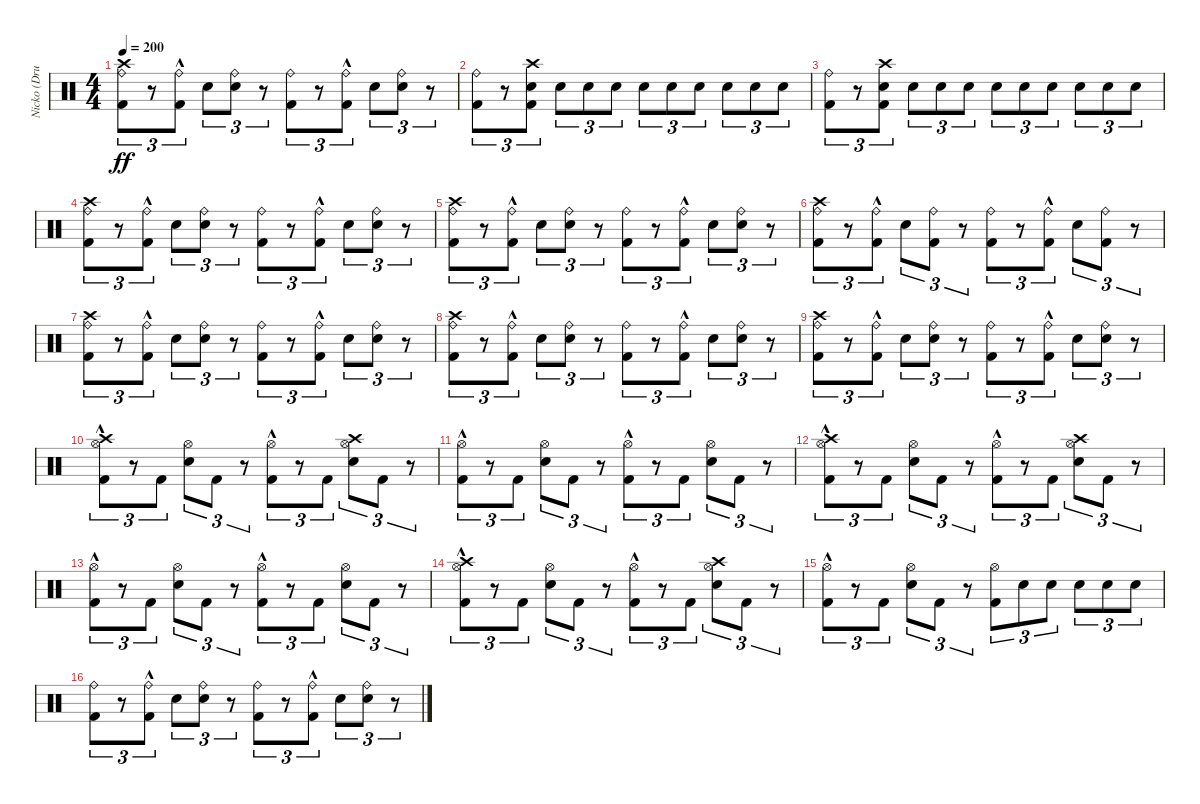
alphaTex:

\track ("Nicko (Drums)" "Nicko (Dru") {instrument percussion}
\staff {score}
\articulation defaults
\ts (4 4)
\tempo 200
\clef neutral
\ks c
("Kick (hit) 2" "Ride (bell)" "Crash high (hit)").8{tu (3 2) dy ff} r.8{tu (3 2)} ("Kick (hit) 2" "Ride (bell)"{hac}).8{tu (3 2)} "Snare (hit) 2".8{tu (3 2)} ("Snare (hit) 2" "Ride (bell)").8{tu (3 2)} r.8{tu (3 2)} ("Kick (hit) 2" "Ride (bell)").8{tu (3 2)} r.8{tu (3 2)} ("Kick (hit) 2" "Ride (bell)"{hac}).8{tu (3 2)} "Snare (hit) 2".8{tu (3 2)} ("Snare (hit) 2" "Ride (bell)").8{tu (3 2)} r.8{tu (3 2)} |
("Kick (hit) 2" "Ride (bell)").8{tu (3 2)} r.8{tu (3 2)} ("Kick (hit) 2" "Snare (hit) 2" "Crash high (hit)").8{tu (3 2)} "Snare (hit) 2".8{tu (3 2)} "Snare (hit) 2".8{tu (3 2)} "Snare (hit) 2".8{tu (3 2)} "Snare (hit) 2".8{tu (3 2)} "Snare (hit) 2".8{tu (3 2)} "Snare (hit) 2".8{tu (3 2)} "Snare (hit) 2".8{tu (3 2)} "Snare (hit) 2".8{tu (3 2)} "Snare (hit) 2".8{tu (3 2)} |
("Kick (hit) 2" "Ride (bell)").8{tu (3 2)} r.8{tu (3 2)} ("Kick (hit) 2" "Snare (hit) 2" "Crash high (hit)").8{tu (3 2)} "Snare (hit) 2".8{tu (3 2)} "Snare (hit) 2".8{tu (3 2)} "Snare (hit) 2".8{tu (3 2)} "Snare (hit) 2".8{tu (3 2)} "Snare (hit) 2".8{tu (3 2)} "Snare (hit) 2".8{tu (3 2)} "Snare (hit) 2".8{tu (3 2)} "Snare (hit) 2".8{tu (3 2)} "Snare (hit) 2".8{tu (3 2)} |
("Kick (hit) 2" "Ride (bell)" "Crash high (hit)").8{tu (3 2)} r.8{tu (3 2)} ("Kick (hit) 2" "Ride (bell)"{hac}).8{tu (3 2)} "Snare (hit) 2".8{tu (3 2)} ("Snare (hit) 2" "Ride (bell)").8{tu (3 2)} r.8{tu (3 2)} ("Kick (hit) 2" "Ride (bell)").8{tu (3 2)} r.8{tu (3 2)} ("Kick (hit) 2" "Ride (bell)"{hac}).8{tu (3 2)} "Snare (hit) 2".8{tu (3 2)} ("Snare (hit) 2" "Ride (bell)").8{tu (3 2)} r.8{tu (3 2)} |
("Kick (hit) 2" "Ride (bell)" "Crash high (hit)").8{tu (3 2)} r.8{tu (3 2)} ("Kick (hit) 2" "Ride (bell)"{hac}).8{tu (3 2)} "Snare (hit) 2".8{tu (3 2)} ("Snare (hit) 2" "Ride (bell)").8{tu (3 2)} r.8{tu (3 2)} ("Kick (hit) 2" "Ride (bell)").8{tu (3 2)} r.8{tu (3 2)} ("Kick (hit) 2" "Ride (bell)"{hac}).8{tu (3 2)} "Snare (hit) 2".8{tu (3 2)} ("Snare (hit) 2" "Ride (bell)").8{tu (3 2)} r.8{tu (3 2)} |
("Kick (hit) 2" "Ride (bell)" "Crash high (hit)").8{tu (3 2)} r.8{tu (3 2)} ("Kick (hit) 2" "Ride (bell)"{hac}).8{tu (3 2)} "Snare (hit) 2".8{tu (3 2)} ("Kick (hit) 2" "Ride (bell)").8{tu (3 2)} r.8{tu (3 2)} ("Kick (hit) 2" "Ride (bell)").8{tu (3 2)} r.8{tu (3 2)} ("Kick (hit) 2" "Ride (bell)"{hac}).8{tu (3 2)} "Snare (hit) 2".8{tu (3 2)} ("Kick (hit) 2" "Ride (bell)").8{tu (3 2)} r.8{tu (3 2)} |
("Kick (hit) 2" "Ride (bell)" "Crash high (hit)").8{tu (3 2)} r.8{tu (3 2)} ("Kick (hit) 2" "Ride (bell)"{hac}).8{tu (3 2)} "Snare (hit) 2".8{tu (3 2)} ("Snare (hit) 2" "Ride (bell)").8{tu (3 2)} r.8{tu (3 2)} ("Kick (hit) 2" "Ride (bell)").8{tu (3 2)} r.8{tu (3 2)} ("Kick (hit) 2" "Ride (bell)"{hac}).8{tu (3 2)} "Snare (hit) 2".8{tu (3 2)} ("Snare (hit) 2" "Ride (bell)").8{tu (3 2)} r.8{tu (3 2)} |
("Kick (hit) 2" "Ride (bell)" "Crash high (hit)").8{tu (3 2)} r.8{tu (3 2)} ("Kick (hit) 2" "Ride (bell)"{hac}).8{tu (3 2)} "Snare (hit) 2".8{tu (3 2)} ("Snare (hit) 2" "Ride (bell)").8{tu (3 2)} r.8{tu (3 2)} ("Kick (hit) 2" "Ride (bell)").8{tu (3 2)} r.8{tu (3 2)} ("Kick (hit) 2" "Ride (bell)"{hac}).8{tu (3 2)} "Snare (hit) 2".8{tu (3 2)} ("Snare (hit) 2" "Ride (bell)").8{tu (3 2)} r.8{tu (3 2)} |
("Kick (hit) 2" "Ride (bell)" "Crash high (hit)").8{tu (3 2)} r.8{tu (3 2)} ("Kick (hit) 2" "Ride (bell)"{hac}).8{tu (3 2)} "Snare (hit) 2".8{tu (3 2)} ("Snare (hit) 2" "Ride (bell)").8{tu (3 2)} r.8{tu (3 2)} ("Kick (hit) 2" "Ride (bell)").8{tu (3 2)} r.8{tu (3 2)} ("Kick (hit) 2" "Ride (bell)"{hac}).8{tu (3 2)} "Snare (hit) 2".8{tu (3 2)} ("Snare (hit) 2" "Ride (bell)").8{tu (3 2)} r.8{tu (3 2)} |
("Kick (hit) 2"{hac} "Hi-Hat (open)" "Crash high (hit)").8{tu (3 2)} r.8{tu (3 2)} "Kick (hit) 2".8{tu (3 2)} ("Snare (hit) 2" "Hi-Hat (open)").8{tu (3 2)} "Kick (hit) 2".8{tu (3 2)} r.8{tu (3 2)} ("Kick (hit) 2"{hac} "Hi-Hat (open)").8{tu (3 2)} r.8{tu (3 2)} "Kick (hit) 2".8{tu (3 2)} ("Snare (hit) 2" "Hi-Hat (open)" "Crash high (hit)").8{tu (3 2)} "Kick (hit) 2".8{tu (3 2)} r.8{tu (3 2)} |
("Kick (hit) 2"{hac} "Hi-Hat (open)").8{tu (3 2)} r.8{tu (3 2)} "Kick (hit) 2".8{tu (3 2)} ("Snare (hit) 2" "Hi-Hat (open)").8{tu (3 2)} "Kick (hit) 2".8{tu (3 2)} r.8{tu (3 2)} ("Kick (hit) 2"{hac} "Hi-Hat (open)").8{tu (3 2)} r.8{tu (3 2)} "Kick (hit) 2".8{tu (3 2)} ("Snare (hit) 2" "Hi-Hat (open)").8{tu (3 2)} "Kick (hit) 2".8{tu (3 2)} r.8{tu (3 2)} |
("Kick (hit) 2"{hac} "Hi-Hat (open)" "Crash high (hit)").8{tu (3 2)} r.8{tu (3 2)} "Kick (hit) 2".8{tu (3 2)} ("Snare (hit) 2" "Hi-Hat (open)").8{tu (3 2)} "Kick (hit) 2".8{tu (3 2)} r.8{tu (3 2)} ("Kick (hit) 2"{hac} "Hi-Hat (open)").8{tu (3 2)} r.8{tu (3 2)} "Kick (hit) 2".8{tu (3 2)} ("Snare (hit) 2" "Hi-Hat (open)" "Crash high (hit)").8{tu (3 2)} "Kick (hit) 2".8{tu (3 2)} r.8{tu (3 2)} |
("Kick (hit) 2"{hac} "Hi-Hat (open)").8{tu (3 2)} r.8{tu (3 2)} "Kick (hit) 2".8{tu (3 2)} ("Snare (hit) 2" "Hi-Hat (open)").8{tu (3 2)} "Kick (hit) 2".8{tu (3 2)} r.8{tu (3 2)} ("Kick (hit) 2"{hac} "Hi-Hat (open)").8{tu (3 2)} r.8{tu (3 2)} "Kick (hit) 2".8{tu (3 2)} ("Snare (hit) 2" "Hi-Hat (open)").8{tu (3 2)} "Kick (hit) 2".8{tu (3 2)} r.8{tu (3 2)} |
("Kick (hit) 2"{hac} "Hi-Hat (open)" "Crash high (hit)").8{tu (3 2)} r.8{tu (3 2)} "Kick (hit) 2".8{tu (3 2)} ("Snare (hit) 2" "Hi-Hat (open)").8{tu (3 2)} "Kick (hit) 2".8{tu (3 2)} r.8{tu (3 2)} ("Kick (hit) 2"{hac} "Hi-Hat (open)").8{tu (3 2)} r.8{tu (3 2)} "Kick (hit) 2".8{tu (3 2)} ("Snare (hit) 2" "Hi-Hat (open)" "Crash high (hit)").8{tu (3 2)} "Kick (hit) 2".8{tu (3 2)} r.8{tu (3 2)} |
("Kick (hit) 2"{hac} "Hi-Hat (open)").8{tu (3 2)} r.8{tu (3 2)} "Kick (hit) 2".8{tu (3 2)} ("Snare (hit) 2" "Hi-Hat (open)").8{tu (3 2)} "Kick (hit) 2".8{tu (3 2)} r.8{tu (3 2)} ("Kick (hit) 2" "Hi-Hat (open)").8{tu (3 2)} "Snare (hit) 2".8{tu (3 2)} "Snare (hit) 2".8{tu (3 2)} "Snare (hit) 2".8{tu (3 2)} "Snare (hit) 2".8{tu (3 2)} "Snare (hit) 2".8{tu (3 2)} |
("Kick (hit) 2" "Ride (bell)").8{tu (3 2)} r.8{tu (3 2)} ("Kick (hit) 2" "Ride (bell)"{hac}).8{tu (3 2)} "Snare (hit) 2".8{tu (3 2)} ("Snare (hit) 2" "Ride (bell)").8{tu (3 2)} r.8{tu (3 2)} ("Kick (hit) 2" "Ride (bell)").8{tu (3 2)} r.8{tu (3 2)} ("Kick (hit) 2" "Ride (bell)"{hac}).8{tu (3 2)} "Snare (hit) 2".8{tu (3 2)} ("Snare (hit) 2" "Ride (bell)").8{tu (3 2)} r.8{tu (3 2)}
